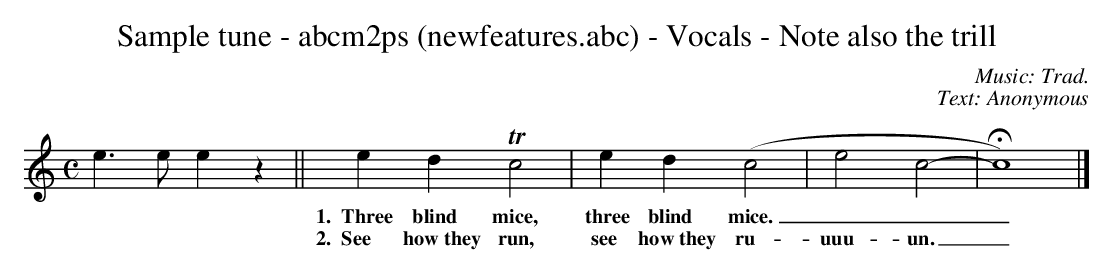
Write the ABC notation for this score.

X:1
T:Sample tune - abcm2ps (newfeatures.abc) - Vocals - Note also the trill
C:Music: Trad.
C:Text: Anonymous
M:C
K:C
L: 1/4
e>e ez || edTc2 | ed(c2 | e2 c2- | Hc4) |]
w: *** 1.~~Three blind mice, three blind mice.___
w: *** 2.~~See how~they run, see how~they ru-uuu-un._
